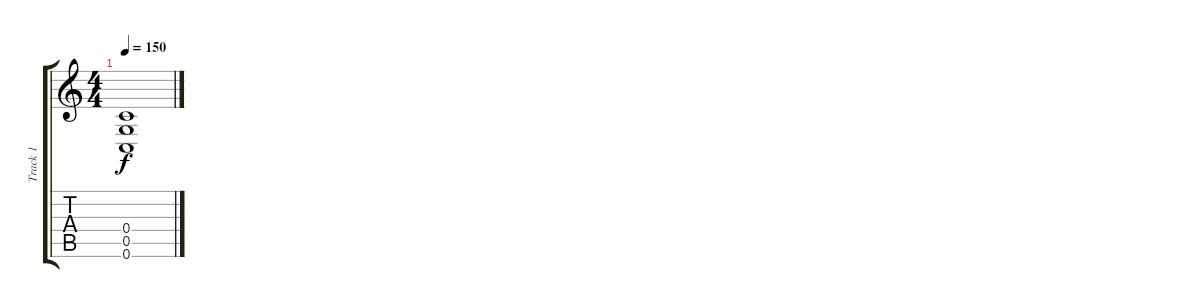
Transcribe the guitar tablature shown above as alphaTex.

\track ("Track 1" "Track 1") {instrument distortionguitar}
\staff {score tabs}
\tuning (D4 A3 F3 C3 G2 C2) {hide}
\ts (4 4)
\tempo 150
\clef g2
\ks c
(0.4{t} 0.5{t} 0.6{t}).1{dy f}
